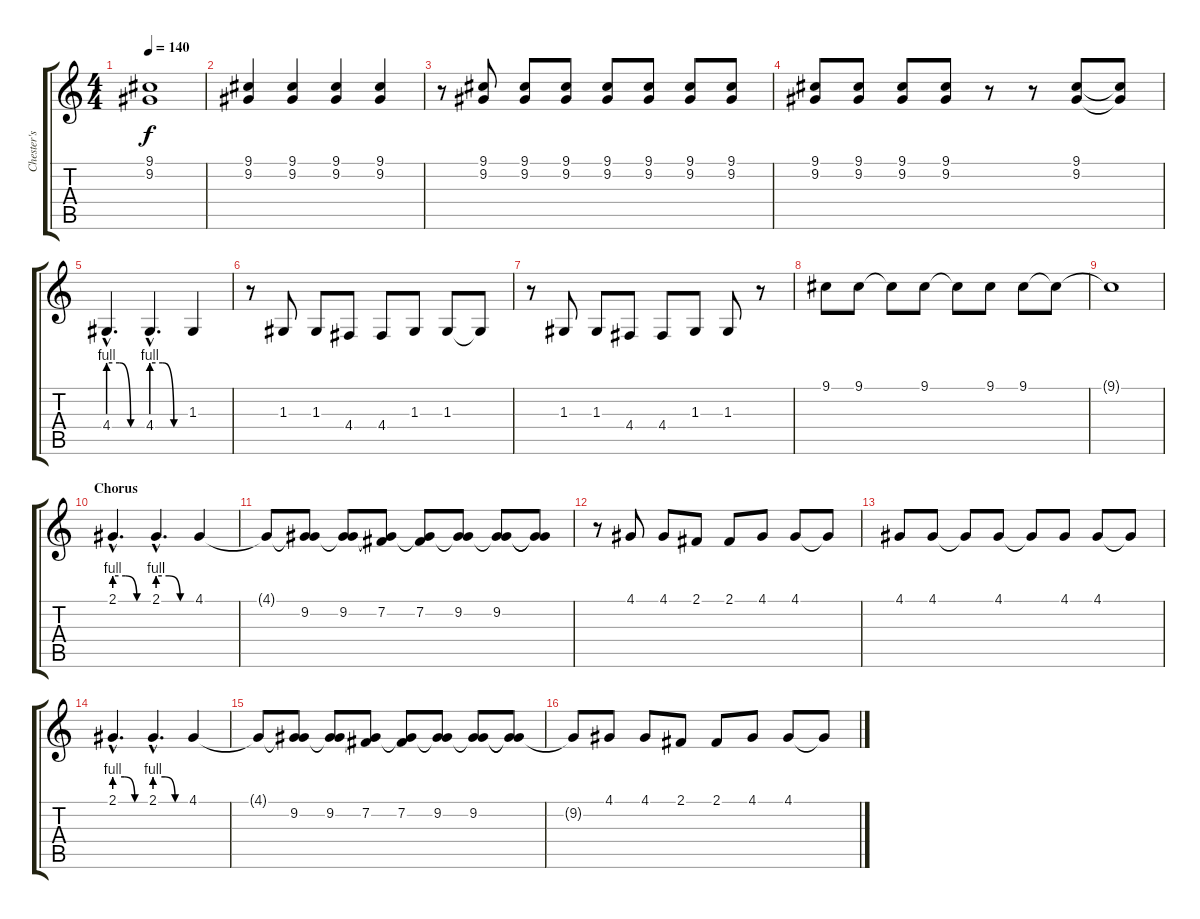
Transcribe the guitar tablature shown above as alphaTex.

\track ("Chester's lyrics (tabbed by SerarhXOmega" "Chester's ") {instrument oboe}
\staff {score tabs}
\tuning (E4 B3 G3 D3 A2 E2) {hide}
\ts (4 4)
\tempo 140
\clef g2
\ks c
(9.1 9.2).1{dy f} |
(9.1 9.2).4 (9.1 9.2).4 (9.1 9.2).4 (9.1 9.2).4 |
r.8 (9.1 9.2).8 (9.1 9.2).8 (9.1 9.2).8 (9.1 9.2).8 (9.1 9.2).8 (9.1 9.2).8 (9.1 9.2).8 |
(9.1 9.2).8 (9.1 9.2).8 (9.1 9.2).8 (9.1 9.2).8 r.8 r.8 (9.1 9.2).8 (9.1{t} 9.2{t}).8 |
4.4{be (custom 0 4 20 4 40 0 60 0) hac}.4{d} 4.4{be (custom 0 4 20 4 40 0 60 0) hac}.4{d} 1.3.4 |
r.8 1.3.8 1.3.8 4.4.8 4.4.8 1.3.8 1.3.8 1.3{t}.8 |
r.8 1.3.8 1.3.8 4.4.8 4.4.8 1.3.8 1.3.8 r.8 |
9.1.8 9.1.8 9.1{t}.8 9.1.8 9.1{t}.8 9.1.8 9.1.8 9.1{t}.8 |
9.1{t}.1 |
\section ("" "Chorus")
2.1{be (custom 0 4 20 4 40 0 60 0) hac}.4{d} 2.1{be (custom 0 4 20 4 40 0 60 0) hac}.4{d} 4.1.4 |
4.1{t}.8 (4.1{t} 9.2).8 (4.1{t} 9.2).8 (4.1{t} 7.2).8 (4.1{t} 7.2).8 (4.1{t} 9.2).8 (4.1{t} 9.2).8 (4.1{t} 9.2{t}).8 |
r.8 4.1.8 4.1.8 2.1.8 2.1.8 4.1.8 4.1.8 4.1{t}.8 |
4.1.8 4.1.8 4.1{t}.8 4.1.8 4.1{t}.8 4.1.8 4.1.8 4.1{t}.8 |
2.1{be (custom 0 4 20 4 40 0 60 0) hac}.4{d} 2.1{be (custom 0 4 20 4 40 0 60 0) hac}.4{d} 4.1.4 |
4.1{t}.8 (4.1{t} 9.2).8 (4.1{t} 9.2).8 (4.1{t} 7.2).8 (4.1{t} 7.2).8 (4.1{t} 9.2).8 (4.1{t} 9.2).8 (4.1{t} 9.2{t}).8 |
9.2{t}.8 4.1.8 4.1.8 2.1.8 2.1.8 4.1.8 4.1.8 4.1{t}.8
